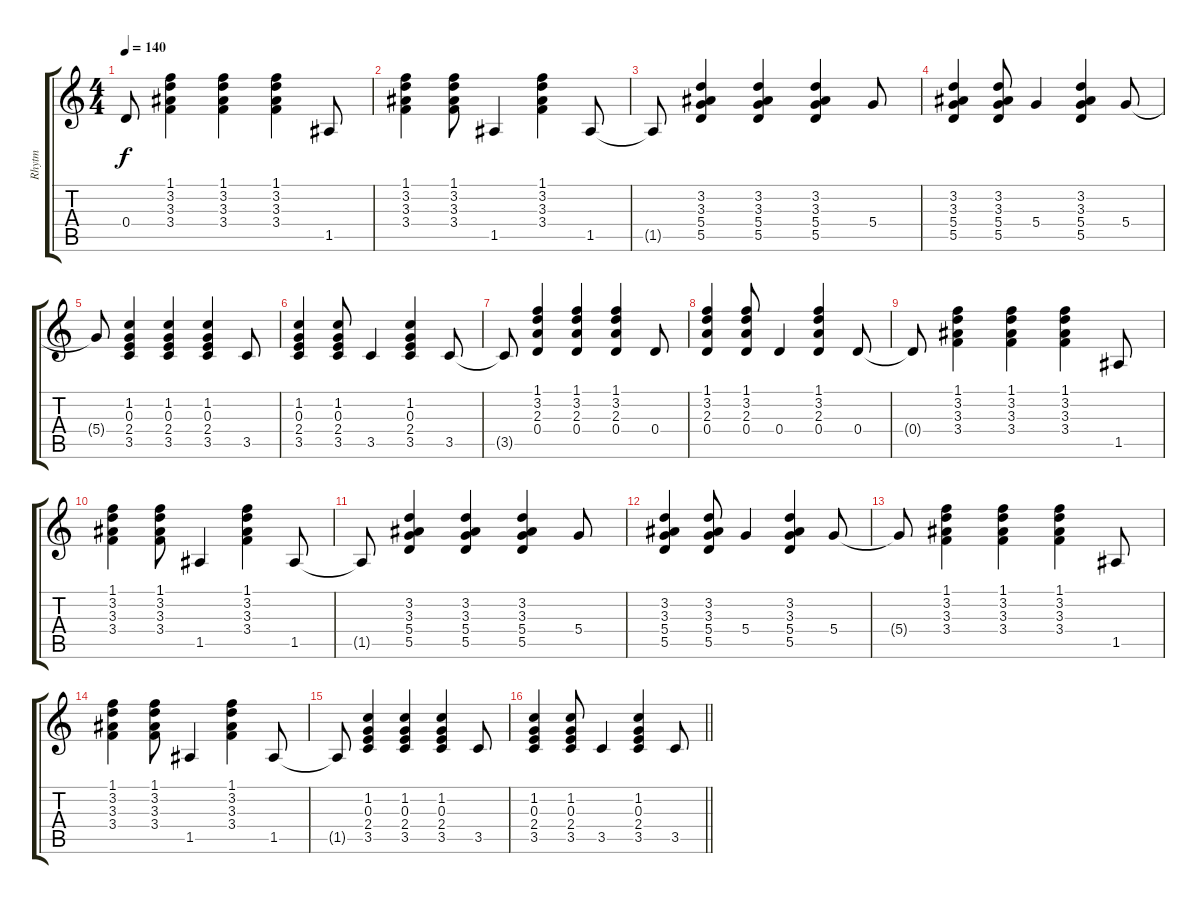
\track ("Rhytm" "Rhytm") {instrument acousticguitarsteel}
\staff {score tabs}
\tuning (E4 B3 G3 D3 A2 E2) {hide}
\ts (4 4)
\tempo 140
\clef g2
\ks c
0.4{t}.8{dy f} (1.1 3.2 3.3 3.4).4 (1.1 3.2 3.3 3.4).4 (1.1 3.2 3.3 3.4).4 1.5.8 |
(1.1 3.2 3.3 3.4).4 (1.1 3.2 3.3 3.4).8 1.5.4 (1.1 3.2 3.3 3.4).4 1.5.8 |
1.5{t}.8 (3.2 3.3 5.4 5.5).4 (3.2 3.3 5.4 5.5).4 (3.2 3.3 5.4 5.5).4 5.4.8 |
(3.2 3.3 5.4 5.5).4 (3.2 3.3 5.4 5.5).8 5.4.4 (3.2 3.3 5.4 5.5).4 5.4.8 |
5.4{t}.8 (1.2 0.3 2.4 3.5).4 (1.2 0.3 2.4 3.5).4 (1.2 0.3 2.4 3.5).4 3.5.8 |
(1.2 0.3 2.4 3.5).4 (1.2 0.3 2.4 3.5).8 3.5.4 (1.2 0.3 2.4 3.5).4 3.5.8 |
3.5{t}.8 (1.1 3.2 2.3 0.4).4 (1.1 3.2 2.3 0.4).4 (1.1 3.2 2.3 0.4).4 0.4.8 |
(1.1 3.2 2.3 0.4).4 (1.1 3.2 2.3 0.4).8 0.4.4 (1.1 3.2 2.3 0.4).4 0.4.8 |
0.4{t}.8 (1.1 3.2 3.3 3.4).4 (1.1 3.2 3.3 3.4).4 (1.1 3.2 3.3 3.4).4 1.5.8 |
(1.1 3.2 3.3 3.4).4 (1.1 3.2 3.3 3.4).8 1.5.4 (1.1 3.2 3.3 3.4).4 1.5.8 |
1.5{t}.8 (3.2 3.3 5.4 5.5).4 (3.2 3.3 5.4 5.5).4 (3.2 3.3 5.4 5.5).4 5.4.8 |
(3.2 3.3 5.4 5.5).4 (3.2 3.3 5.4 5.5).8 5.4.4 (3.2 3.3 5.4 5.5).4 5.4.8 |
5.4{t}.8 (1.1 3.2 3.3 3.4).4 (1.1 3.2 3.3 3.4).4 (1.1 3.2 3.3 3.4).4 1.5.8 |
(1.1 3.2 3.3 3.4).4 (1.1 3.2 3.3 3.4).8 1.5.4 (1.1 3.2 3.3 3.4).4 1.5.8 |
1.5{t}.8 (1.2 0.3 2.4 3.5).4 (1.2 0.3 2.4 3.5).4 (1.2 0.3 2.4 3.5).4 3.5.8 |
\barLineRight lightlight
(1.2 0.3 2.4 3.5).4 (1.2 0.3 2.4 3.5).8 3.5.4 (1.2 0.3 2.4 3.5).4 3.5.8
